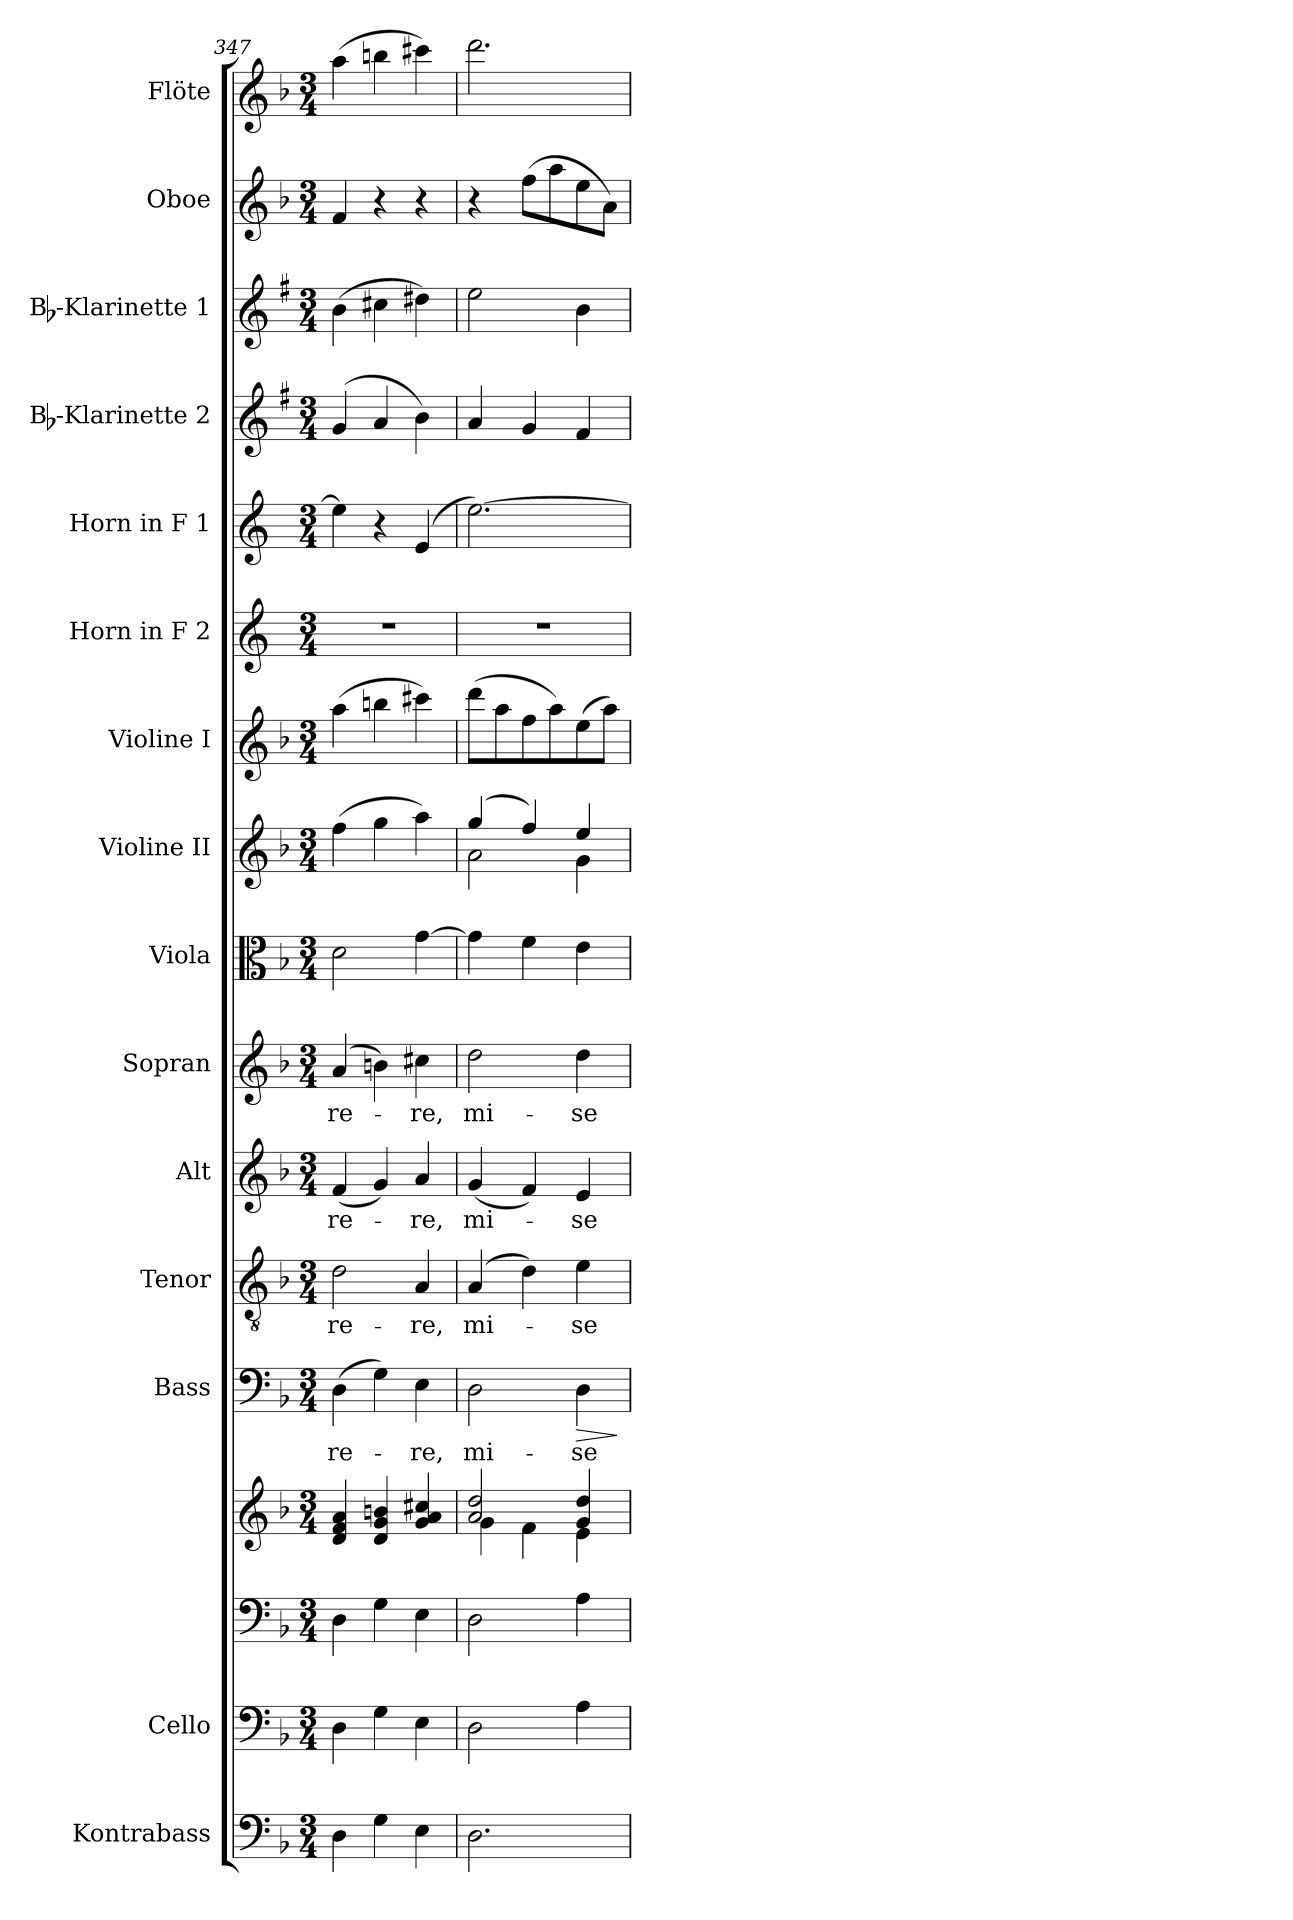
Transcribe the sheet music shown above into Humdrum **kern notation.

**kern	**kern	**kern	**kern	**kern	**text	**dynam	**kern	**text	**kern	**text	**kern	**text	**kern	**kern	**kern	**kern	**kern	**kern	**kern	**kern	**kern
*part16	*part15	*part14	*part14	*part13	*part13	*part13	*part12	*part12	*part11	*part11	*part10	*part10	*part9	*part8	*part7	*part6	*part5	*part4	*part3	*part2	*part1
*staff17	*staff16	*staff15	*staff14	*staff13	*staff13	*staff13	*staff12	*staff12	*staff11	*staff11	*staff10	*staff10	*staff9	*staff8	*staff7	*staff6	*staff5	*staff4	*staff3	*staff2	*staff1
*I"Kontrabass	*I"Cello	*	*	*I"Bass	*	*	*I"Tenor	*	*I"Alt	*	*I"Sopran	*	*I"Viola	*I"Violine II	*I"Violine I	*I"Horn in F 2	*I"Horn in F 1	*I"Bb-Klarinette 2	*I"Bb-Klarinette 1	*I"Oboe	*I"Flöte
*I'Kb.	*	*	*	*I'B.	*	*	*I'T.	*	*I'A.	*	*I'S.	*	*I'Vla.	*I'Vl. II	*I'Vl. I	*	*	*I'Bb Kl. 2	*I'Bb Kl. 1	*I'Ob.	*I'Fl.
!!LO:PB:g=z
*clefF4	*clefF4	*clefF4	*clefG2	*clefF4	*	*	*clefGv2	*	*clefG2	*	*clefG2	*	*clefC3	*clefG2	*clefG2	*clefG2	*clefG2	*clefG2	*clefG2	*clefG2	*clefG2
*ITrd7c12	*	*	*	*	*	*	*	*	*	*	*	*	*	*	*	*ITrd4c7	*ITrd4c7	*ITrd1c2	*ITrd1c2	*	*
*k[b-]	*k[b-]	*k[b-]	*k[b-]	*k[b-]	*	*	*k[b-]	*	*k[b-]	*	*k[b-]	*	*k[b-]	*k[b-]	*k[b-]	*k[b-]	*k[b-]	*k[b-]	*k[b-]	*k[b-]	*k[b-]
*F:	*F:	*F:	*F:	*F:	*	*	*F:	*	*F:	*	*F:	*	*F:	*F:	*F:	*F:	*F:	*F:	*F:	*F:	*F:
*M3/4	*M3/4	*M3/4	*M3/4	*M3/4	*	*	*M3/4	*	*M3/4	*	*M3/4	*	*M3/4	*M3/4	*M3/4	*M3/4	*M3/4	*M3/4	*M3/4	*M3/4	*M3/4
=347	=347	=347	=347	=347	=347	=347	=347	=347	=347	=347	=347	=347	=347	=347	=347	=347	=347	=347	=347	=347	=347
!	!	!	!	!	!LO:LY:b	!	!	!LO:LY:b	!	!LO:LY:b	!	!LO:LY:b	!	!	!	!	!	!	!	!	!
4DD\	4D\	4D\	4d/ 4f/ 4a/	(>4D\	-re-	.	2d\	-re-	(<4f/	-re-	(4a/	-re-	2d\	(>4ff\	(>4aa\	2.r	4a\]	(4f/	(>4a\	4f/	(>4aa\
4GG\	4G\	4G\	4d/ 4g/ 4bn/	4G\)	.	.	.	.	4g/)	.	4bn\)	.	.	4gg\	4bbn\	.	4r	4g/	4bn\	4r	4bbn\
!	!	!	!	!	!LO:LY:b	!	!	!LO:LY:b	!	!LO:LY:b	!	!LO:LY:b	!	!	!	!	!	!	!	!	!
4EE\	4E\	4E\	4g/ 4a/ 4cc#X/	4E\	-re,	.	4A/	-re,	4a/	-re,	4cc#X\	-re,	[4g\	4aa\)	4ccc#X\)	.	(4A/	4a\)	4cc#X\)	4r	4ccc#X\)
=348	=348	=348	=348	=348	=348	=348	=348	=348	=348	=348	=348	=348	=348	=348	=348	=348	=348	=348	=348	=348	=348
*	*	*	*^	*	*	*	*	*	*	*	*	*	*	*	*	*	*	*	*	*	*
!	!	!	!	!	!	!LO:LY:b	!	!	!LO:LY:b	!	!LO:LY:b	!	!LO:LY:b	!	!	!	!	!	!	!	!	!
*	*	*	*	*	*	*	*	*	*	*	*	*	*	*	*^	*	*	*	*	*	*	*
2.DD\	2D\	2D\	2a/ 2dd/	4g\	2D\	mi-	.	(4A/	mi-	(<4g/	mi-	2dd\	mi-	4g\]	(4gg/	2a\	(>8ddd\L	2.r	[2.a\)	4g/	2dd\	4r	2.ddd\
.	.	.	.	.	.	.	.	.	.	.	.	.	.	.	.	.	8aa\	.	.	.	.	.	.
.	.	.	.	4f\	.	.	.	4d\)	.	4f/)	.	.	.	4f\	4ff/)	.	8ff\	.	.	4f/	.	(>8ff\L	.
.	.	.	.	.	.	.	.	.	.	.	.	.	.	.	.	.	8aa\)	.	.	.	.	8aa\	.
!	!	!	!	!	!	!LO:LY:b	!LO:HP:b	!	!LO:LY:b	!	!LO:LY:b	!	!LO:LY:b	!	!	!	!	!	!	!	!	!	!
.	4A\	4A\	4g/ 4dd/	4e\	4D\	-se-	>	4e\	-se-	4e/	-se-	4dd\	-se-	4e\	4ee/	4g\	(>8ee\	.	.	4e/	4a\	8ee\	.
.	.	.	.	.	.	.	.	.	.	.	.	.	.	.	.	.	8aa\J)	.	.	.	.	8a\J)	.
*	*	*	*v	*v	*	*	*	*	*	*	*	*	*	*	*v	*v	*	*	*	*	*	*	*
.	.	.	.	.	.	]	.	.	.	.	.	.	.	.	.	.	.	.	.	.	.
=	=	=	=	=	=	=	=	=	=	=	=	=	=	=	=	=	=	=	=	=	=
*-	*-	*-	*-	*-	*-	*-	*-	*-	*-	*-	*-	*-	*-	*-	*-	*-	*-	*-	*-	*-	*-
